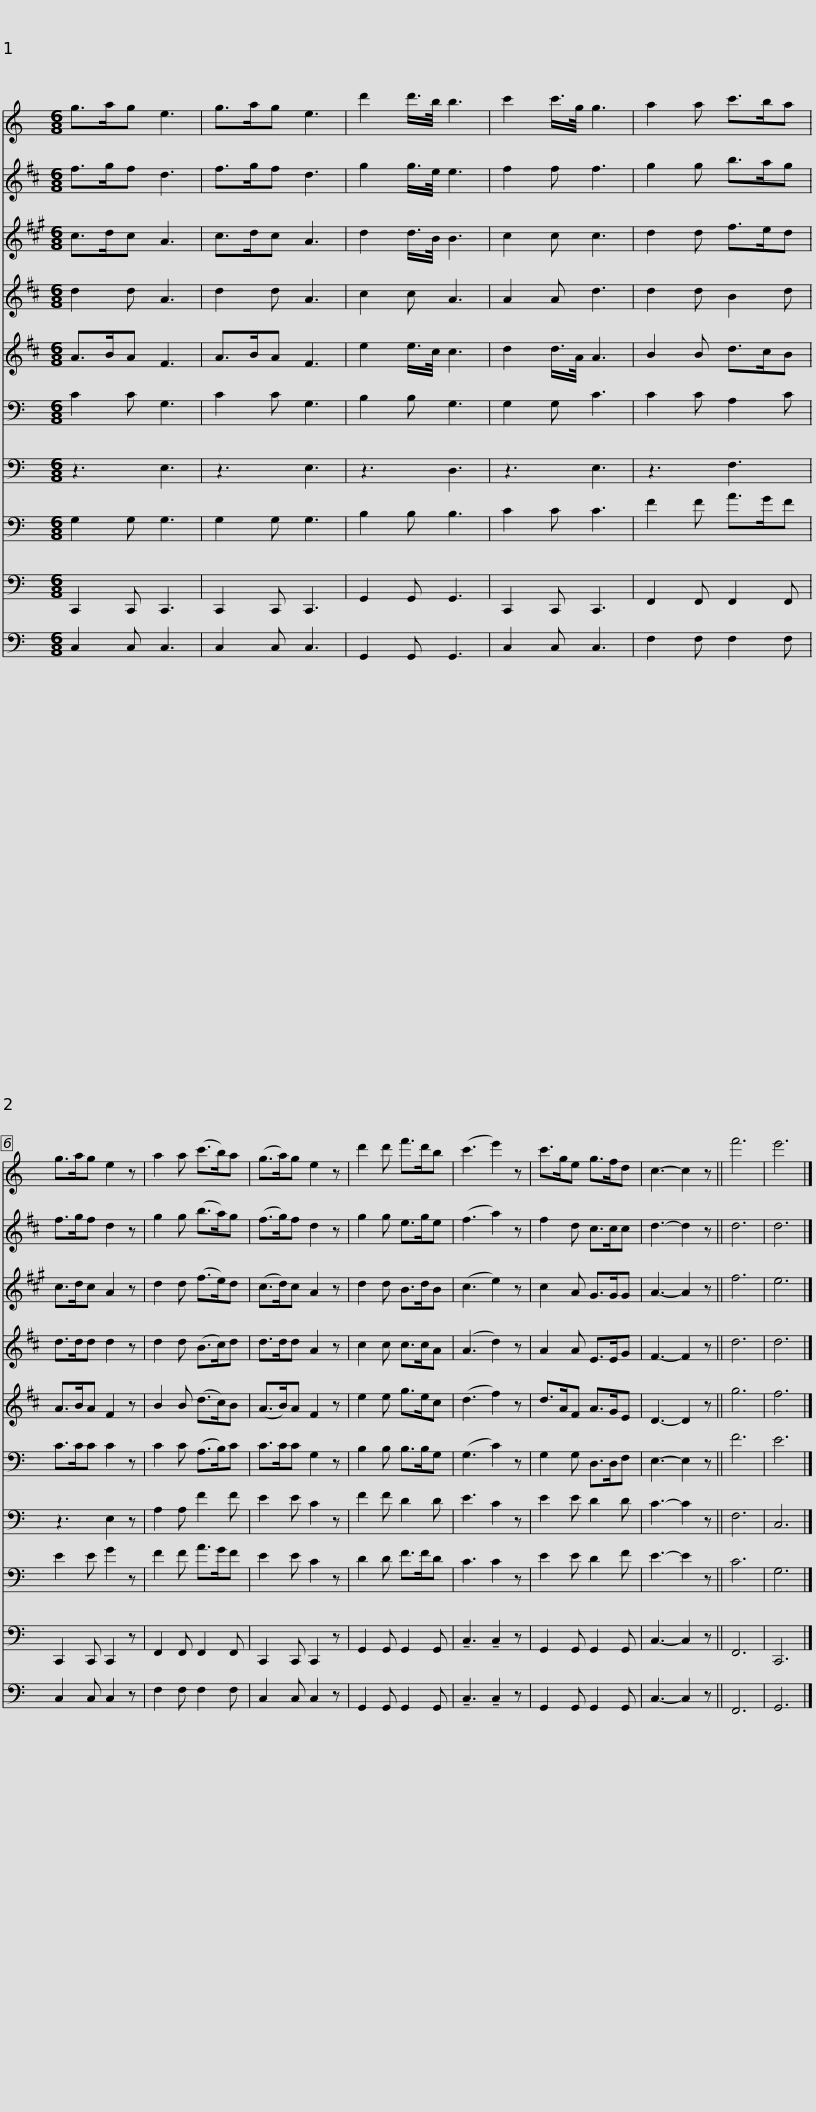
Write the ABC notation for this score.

X:1
%%score 1 2 3 4 5 6 7 8 9 10
L:1/8
M:6/8
I:linebreak $
K:C
V:1 treble
V:2 treble transpose=-2
V:3 treble transpose=-9
V:4 treble transpose=-14
V:5 treble transpose=-2
V:6 bass
V:7 bass
V:8 bass
V:9 bass
V:10 bass
V:1
 g>ag e3 | g>ag e3 | d'2 d'/>b/ b3 | c'2 c'/>g/ g3 | a2 a c'>ba |$ %5
 g>ag e2 z | a2 a (c'>b)a | (g>a)g e2 z | d'2 d' f'>d'b | (c'3 e'2) z | %10
 c'>ge g>fd |$ c3- c2 z || f'6 | e'6 |] %14
V:2
[K:D] f>gf d3 | f>gf d3 | g2 g/>e/ e3 | f2 f f3 | g2 g b>ag |$ %5
 f>gf d2 z | g2 g (b>a)g | (f>g)f d2 z | g2 g e>ge | (f3 a2) z | %10
 f2 d c>cc |$ d3- d2 z || d6 | d6 |] %14
V:3
[K:A] c>dc A3 | c>dc A3 | d2 d/>B/ B3 | c2 c c3 | d2 d f>ed |$ %5
 c>dc A2 z | d2 d (f>e)d | (c>d)c A2 z | d2 d B>dB | (c3 e2) z | %10
 c2 A G>GG |$ A3- A2 z || f6 | e6 |] %14
V:4
[K:D] d2 d A3 | d2 d A3 | c2 c A3 | A2 A d3 | d2 d B2 d |$ %5
 d>dd d2 z | d2 d (B>c)d | d>dd A2 z | c2 c c>cA | (A3 d2) z | %10
 A2 A E>EG |$ F3- F2 z || d6 | d6 |] %14
V:5
[K:D] A>BA F3 | A>BA F3 | e2 e/>c/ c3 | d2 d/>A/ A3 | B2 B d>cB |$ %5
 A>BA F2 z | B2 B (d>c)B | (A>B)A F2 z | e2 e g>ec | (d3 f2) z | %10
 d>AF A>GE |$ D3- D2 z || g6 | f6 |] %14
V:6
 C2 C G,3 | C2 C G,3 | B,2 B, G,3 | G,2 G, C3 | C2 C A,2 C |$ %5
 C>CC C2 z | C2 C (A,>B,)C | C>CC G,2 z | B,2 B, B,>B,G, | (G,3 C2) z | %10
 G,2 G, D,>D,F, |$ E,3- E,2 z || F6 | E6 |] %14
V:7
 z3 E,3 | z3 E,3 | z3 D,3 | z3 E,3 | z3 F,3 |$ %5
 z3 E,2 z | A,2 A, F2 F | E2 E C2 z | F2 F D2 D | E3 C2 z | %10
 E2 E D2 D |$ C3- C2 z || F,6 | C,6 |] %14
V:8
 G,2 G, G,3 | G,2 G, G,3 | B,2 B, B,3 | C2 C C3 | F2 F A>GF |$ %5
 E2 E G2 z | F2 F A>GF | E2 E C2 z | D2 D F>FD | C3 C2 z | %10
 E2 E D2 F |$ E3- E2 z || C6 | G,6 |] %14
V:9
 C,,2 C,, C,,3 | C,,2 C,, C,,3 | G,,2 G,, G,,3 | C,,2 C,, C,,3 | F,,2 F,, F,,2 F,, |$ %5
 C,,2 C,, C,,2 z | F,,2 F,, F,,2 F,, | C,,2 C,, C,,2 z | G,,2 G,, G,,2 G,, | !tenuto!C,3 !tenuto!C,2 z | %10
 G,,2 G,, G,,2 G,, |$ C,3- C,2 z || F,,6 | C,,6 |] %14
V:10
 C,2 C, C,3 | C,2 C, C,3 | G,,2 G,, G,,3 | C,2 C, C,3 | F,2 F, F,2 F, |$ %5
 C,2 C, C,2 z | F,2 F, F,2 F, | C,2 C, C,2 z | G,,2 G,, G,,2 G,, | !tenuto!C,3 !tenuto!C,2 z | %10
 G,,2 G,, G,,2 G,, |$ C,3- C,2 z || F,,6 | G,,6 |] %14
